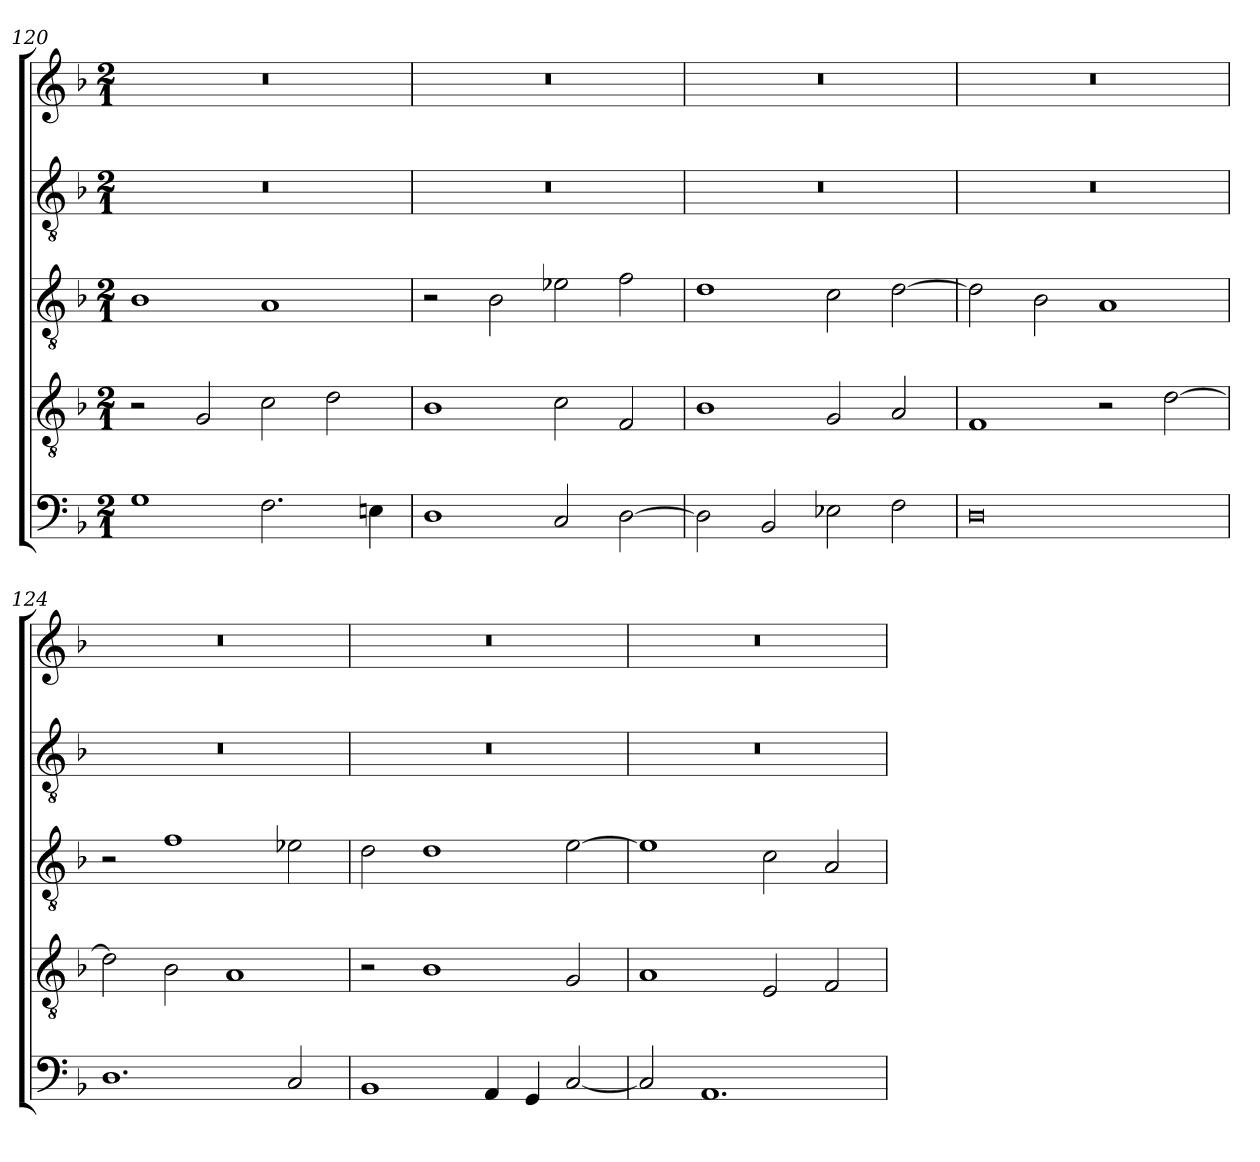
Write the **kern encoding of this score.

**kern	**kern	**kern	**kern	**kern
*part5	*part4	*part3	*part2	*part1
*staff5	*staff4	*staff3	*staff2	*staff1
*clefF4	*clefGv2	*clefGv2	*clefGv2	*clefG2
*k[b-]	*k[b-]	*k[b-]	*k[b-]	*k[b-]
*F:	*F:	*F:	*F:	*F:
*M2/1	*M2/1	*M2/1	*M2/1	*M2/1
=120	=120	=120	=120	=120
1G	2r	1B-	0r	0r
.	2G/	.	.	.
2.F\	2c\	1A	.	.
.	2d\	.	.	.
4En\	.	.	.	.
=121	=121	=121	=121	=121
1D	1B-	2r	0r	0r
.	.	2B-\	.	.
2C/	2c\	2e-X\	.	.
[2D\	2F/	2f\	.	.
=122	=122	=122	=122	=122
2D\]	1B-	1d	0r	0r
2BB-/	.	.	.	.
2E-X\	2G/	2c\	.	.
2F\	2A/	[2d\	.	.
!!LO:LB:g=z
=123	=123	=123	=123	=123
0D	1F	2d\]	0r	0r
.	.	2B-\	.	.
.	2r	1A	.	.
.	[2d\	.	.	.
=124	=124	=124	=124	=124
1.D	2d\]	2r	0r	0r
.	2B-\	1f	.	.
.	1A	.	.	.
2C/	.	2e-X\	.	.
=125	=125	=125	=125	=125
1BB-	2r	2d\	0r	0r
.	1B-	1d	.	.
4AA/	.	.	.	.
4GG/	.	.	.	.
[2C/	2G/	[2e\	.	.
=126	=126	=126	=126	=126
2C/]	1A	1e]	0r	0r
1.AA	.	.	.	.
.	2E/	2c\	.	.
.	2F/	2A/	.	.
=	=	=	=	=
*-	*-	*-	*-	*-
